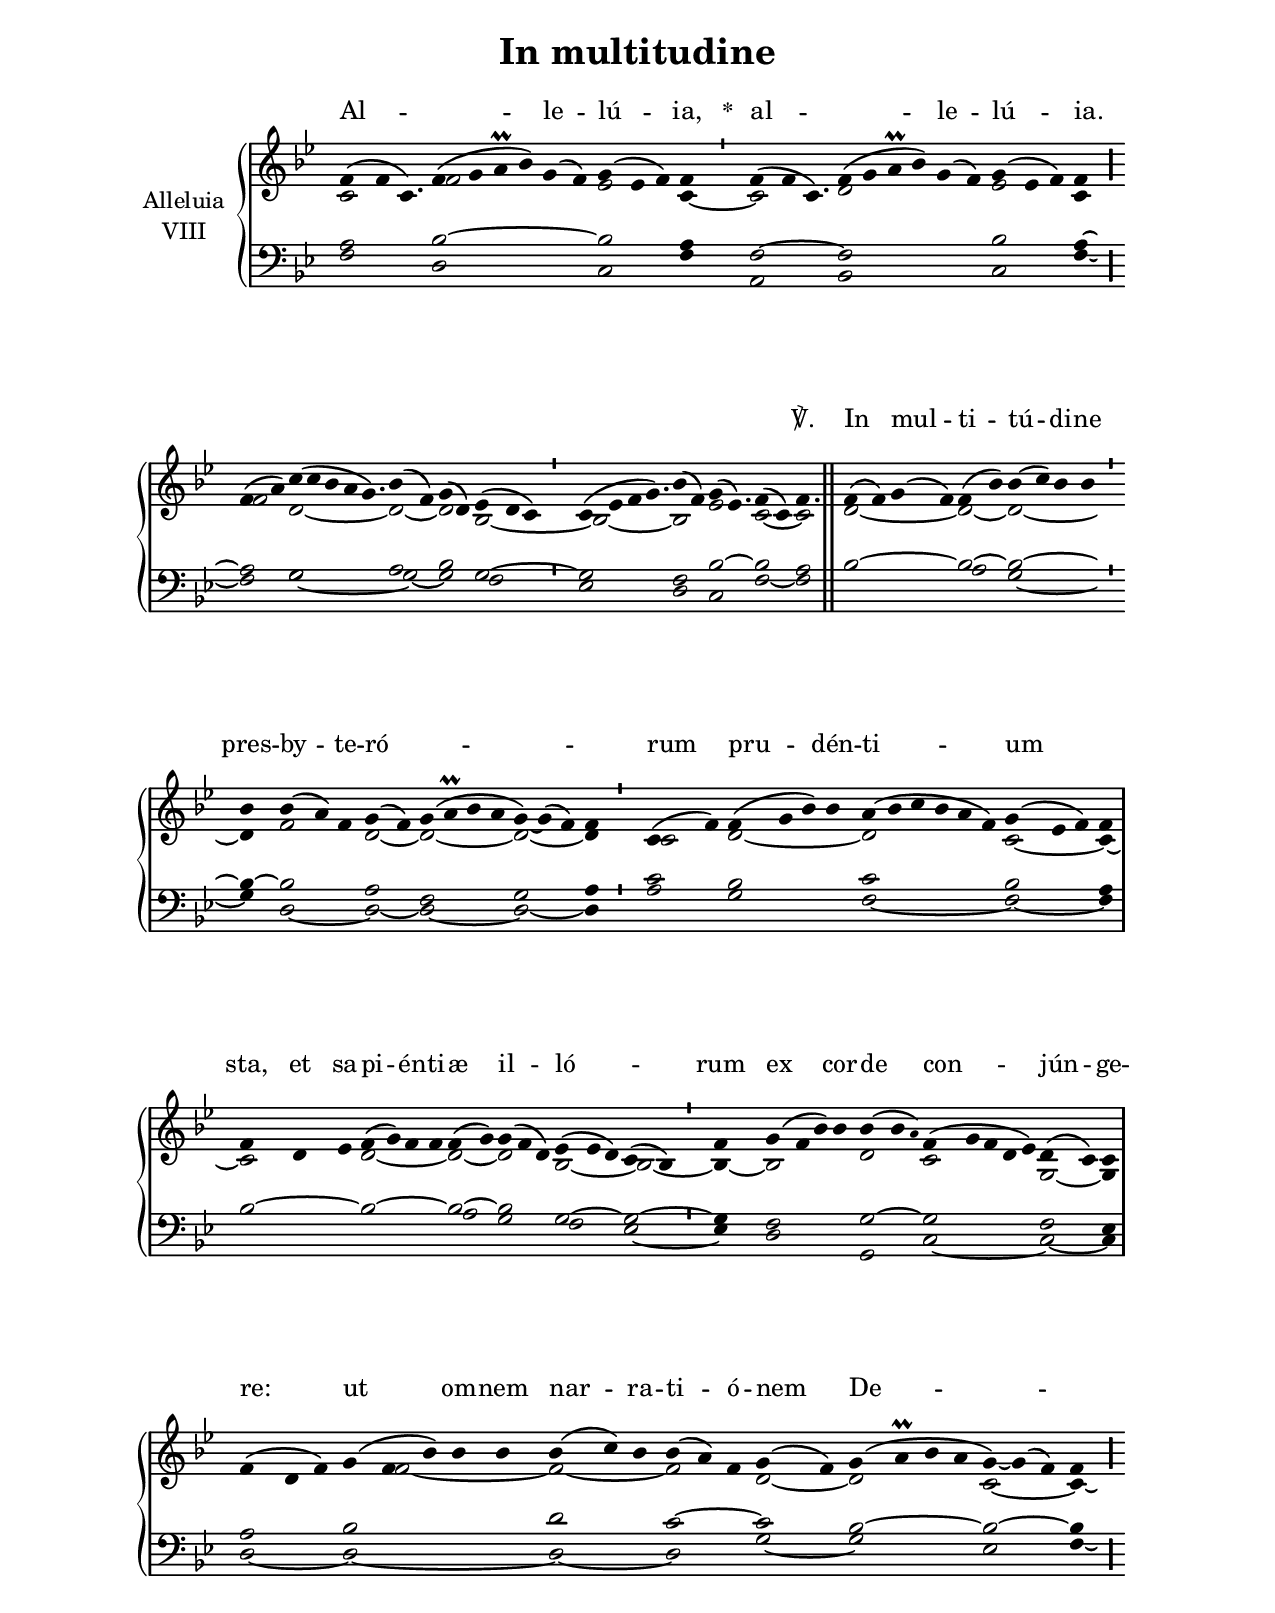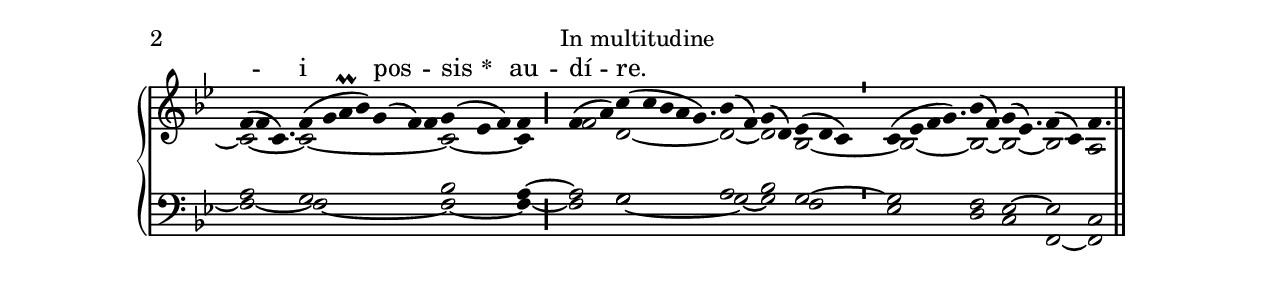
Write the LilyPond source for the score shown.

\version "2.18"
\include "gregorian.ly"
\include "noh2.ily"


%Page reference: page iii.231
%(volume.page)

global = {
 \key f \mixolydian
 \cadenzaOn 
}

\header {
  title = \markup \center-column {"In multitudine" \vspace #1 }
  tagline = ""
  composer = ""
}

\paper {
 #(include-special-characters)
  oddHeaderMarkup = \markup \fill-line {
    \line {}
    \center-column {
      \on-the-fly #first-page     " "
      \on-the-fly #not-first-page "In multitudine"
    }
    \line { \on-the-fly #print-page-number-check-first \fromproperty #'page:page-number-string }
  }
  evenHeaderMarkup = \markup \fill-line {
    \line { \on-the-fly #print-page-number-check-first \fromproperty #'page:page-number-string }
    \center-column { "In multitudine" }
    \line {}
  }
}

chantText = \lyricmode {
Al -- _ le -- lú -- ia, 
\set stanza = " * " al -- _ le -- lú -- ia. 
_ _ _ _ _ _ _ _ _ ℣. 
In mul -- ti -- tú -- di -- ne pres -- by -- te -- ró -- _ _ rum pru -- dén -- ti -- um _ sta, 
et sa -- pi -- én -- ti -- æ il -- ló -- _ rum ex cor -- de con -- jún -- ge -- re: 
ut om -- nem nar -- ra -- ti -- ó -- nem De -- _ _ i 
pos -- _ sis 
\set stanza = " * " au -- dí -- re. 
_ _ _ _ _ _ _ _ _ }

chantMusic = {
\tieDown   f'4 ( f'4 c'4.) f'4 ( g'4 a'\prall bes'4) g'4 ( f'4) g'4 ( ees'4 f'4) f'4 \divisioMinima
  f'4 ( f'4 c'4.) f'4 ( g'4 a'\prall bes'4) g'4 ( f'4) g'4 ( ees'4 f'4) f'4 \divisioMaior
 f'4 ( a'4) c''4 ( c''4 bes'4 a'4 g'4.) bes'4 ( f'4) g'4 ( d'4) ees'4 ( d'4 c'4) \divisioMinima
 c'4 ( ees'4 f'4 g'4.) bes'4 ( f'4) g'4 ( ees'4.) f'4 ( c'4) f'4. \finalis
 f'4 ( f'4) g'4 ( f'4) f'4 ( bes'4) bes'4 ( c''4) bes'4 bes'4 \divisioMinima
 bes'4 bes'4 ( a'4) f'4 g'4 ( f'4) g'4 ( a'\prall bes'4 a'4 g'4) ~ g'4 ( f'4) f'4 \divisioMinima
 c'4 ( f'4) f'4 ( g'4 bes'4) bes'4 a'4 ( bes'4 c''4 bes'4 a'4 f'4) g'4 ( ees'4 f'4) f'4 \divisioMaxima
 f'4 d'4 ees'4 f'4 ( g'4) f'4 f'4 f'4 ( g'4) g'4 ( f'4 d'4) ees'4 ( ees'4 d'4) c'4 ( bes4) \divisioMinima
 f'4 g'4 ( f'4 bes'4) bes'4 bes'4 ( bes'4 \once \tweak #'font-size #-4 a' ) f'4 ( g'4 f'4 d'4 ees'4) d'4 ( c'4) c'4 \divisioMaxima
 f'4 ( d'4 f'4) g'4 ( f'4 bes'4) bes'4 bes'4 bes'4 ( c''4) bes'4 bes'4 ( a'4) f'4 g'4 ( f'4) g'4 ( a'\prall bes'4 a'4 g'4) ~ g'4 ( f'4) f'4 \divisioMaior
 f'4 ( f'4 c'4.) f'4 ( g'4 a'\prall bes'4) g'4 ( f'4)  f'4 g'4 ( ees'4 f'4) f'4 \divisioMaior
 f'4 ( a'4) c''4 ( c''4 bes'4 a'4 g'4.) bes'4 ( f'4) g'4 ( d'4) ees'4 ( d'4 c'4) \divisioMinima
 c'4 ( ees'4 f'4 g'4.) bes'4 ( f'4) g'4 ( ees'4.) f'4 ( c'4) f'4. \finalis

}

altoMusic = {
c'2*7/4 f'2*6/2 ees'2*3/2 c'4 ~ c'2*7/4 d'2*6/2 ees'2*3/2 c'4 \divisioMaior
f'2 d'2*11/4 ~ d'2 ~ d'2 bes2*3/2 ~ \divisioMinima
bes2*9/4 ~ bes2 ees'2*5/4 c'2 ~ c'2*3/4 \finalis
d'2*4/2 ~ d'2 ~ d'2*4/2 ~ \divisioMinima
d'4 f'2*3/2 d'2 ~ d'2*4/2 ~ d'2*3/2 ~ d'4 \divisioMinima
c'2 d'2*4/2 ~ d'2*6/2 c'2*3/2 ~ c'4 ~ \divisioMaxima
c'2*3/2 d'2*4/2 ~ d'2 ~ d'2*3/2 bes2*3/2 ~ bes2 ~ \divisioMinima
bes4 ~ bes2*4/2 d'2*3/2 c'2*5/2 g2 ~ g4 \divisioMaxima
r2*4/2 f'2*4/2 ~ f'2*3/2 ~ f'2*3/2 d'2 ~ d'2*4/2 c'2*3/2 ~ c'4 ~ \divisioMaior
c'2*7/4 ~ c'2*7/2 ~ c'2*3/2 ~ c'4 \divisioMaior
f'2 d'2*11/4 ~ d'2 ~ d'2 bes2*3/2 ~ \divisioMinima
bes2*9/4 ~ bes2 ~ bes2*5/4 ~ bes2 a2*3/4 \finalis
}

tenorMusic = {
a2*7/4 bes2*6/2 ~ bes2*3/2 a4 f2*7/4 ~ f2*6/2 bes2*3/2 a4 ~ \divisioMaior
a2 g2*11/4 a2 bes2 g2*3/2 ~ \divisioMinima
g2*9/4 f2 bes2*5/4 ~ bes2 a2*3/4 \finalis
bes2*4/2 ~ bes2 ~ bes2*4/2 ~ \divisioMinima
bes4 ~ bes2*3/2 a2 f2*4/2 g2*3/2 a4 \divisioMinima
c'2 bes2*4/2 c'2*6/2 bes2*3/2 a4 \divisioMaxima
bes2*3/2 ~ bes2*4/2 ~ bes2 ~ bes2*3/2 g2*3/2 ~ g2 ~ \divisioMinima
g4 f2*4/2 g2*3/2 ~ g2*5/2 f2 ees4 \divisioMaxima
a2*3/2 bes2*5/2 d'2*3/2 c'2*3/2 ~ c'2 bes2*4/2 ~ bes2*3/2 ~ bes4 \divisioMaior
a2*7/4 g2*7/2 bes2*3/2 a4 ~ \divisioMaior
a2 g2*11/4 a2 bes2 g2*3/2 ~ \divisioMinima
g2*9/4 f2 ees2*5/4 ~ ees2 c2*3/4 \finalis
}

bassMusic = {
f2*7/4 d2*6/2 c2*3/2 f4 a,2*7/4 bes,2*6/2 c2*3/2 f4 ~ \divisioMaior
f2 g2*11/4 ~ g2 ~ g2 f2*3/2 \divisioMinima
ees2*9/4 d2 c2*5/4 f2 ~ f2*3/4 \finalis
r2*4/2 a2 g2*4/2 ~ \divisioMinima
g4 d2*3/2 ~ d2 ~ d2*4/2 ~ d2*3/2 ~ d4 \divisioMinima
a2 g2*4/2 f2*6/2 ~ f2*3/2 ~ f4 \divisioMaxima
r2*7/2 a2 g2*3/2 f2*3/2 ees2 ~ \divisioMinima
ees4 d2*4/2 g,2*3/2 c2*5/2 ~ c2 ~ c4 \divisioMaxima
d2*3/2 ~ d2*5/2 ~ d2*3/2 ~ d2*3/2 g2 ~ g2*4/2 ees2*3/2 f4 ~ \divisioMaior
f2*7/4 ~ f2*7/2 ~ f2*3/2 ~ f4 ~ \divisioMaior
f2 g2*11/4 ~ g2 ~ g2 f2*3/2 \divisioMinima
ees2*9/4 d2 c2*5/4 f,2 ~ f,2*3/4 \finalis
}

voiceLines = {
\voiceLineStyle


}

\score{
  <<
    \new GrandStaff <<
      \set GrandStaff.autoBeaming = ##f
      \set GrandStaff.instrumentName = \markup \center-column {
        "Alleluia"
        "VIII"
      }
      \new Staff = up <<
        \new Voice = "chant" {
          \voiceOne \global \chantMusic
        }
        \new Voice {
          \voiceTwo \global \altoMusic
        }
      >>

      \new Staff = down <<
        \clef bass
        \new Voice {
          \voiceOne \global \tenorMusic
        }
        \new Voice {
          \voiceTwo \global \bassMusic
        }
	\new Voice {
        \voiceThree \global \voiceLines
        }
      >>
    >>
    \new Lyrics \lyricsto chant {
      \chantText
    }
  >>
  \layout{
  }
  \midi{
    \tempo 4 = 125
  }
}
